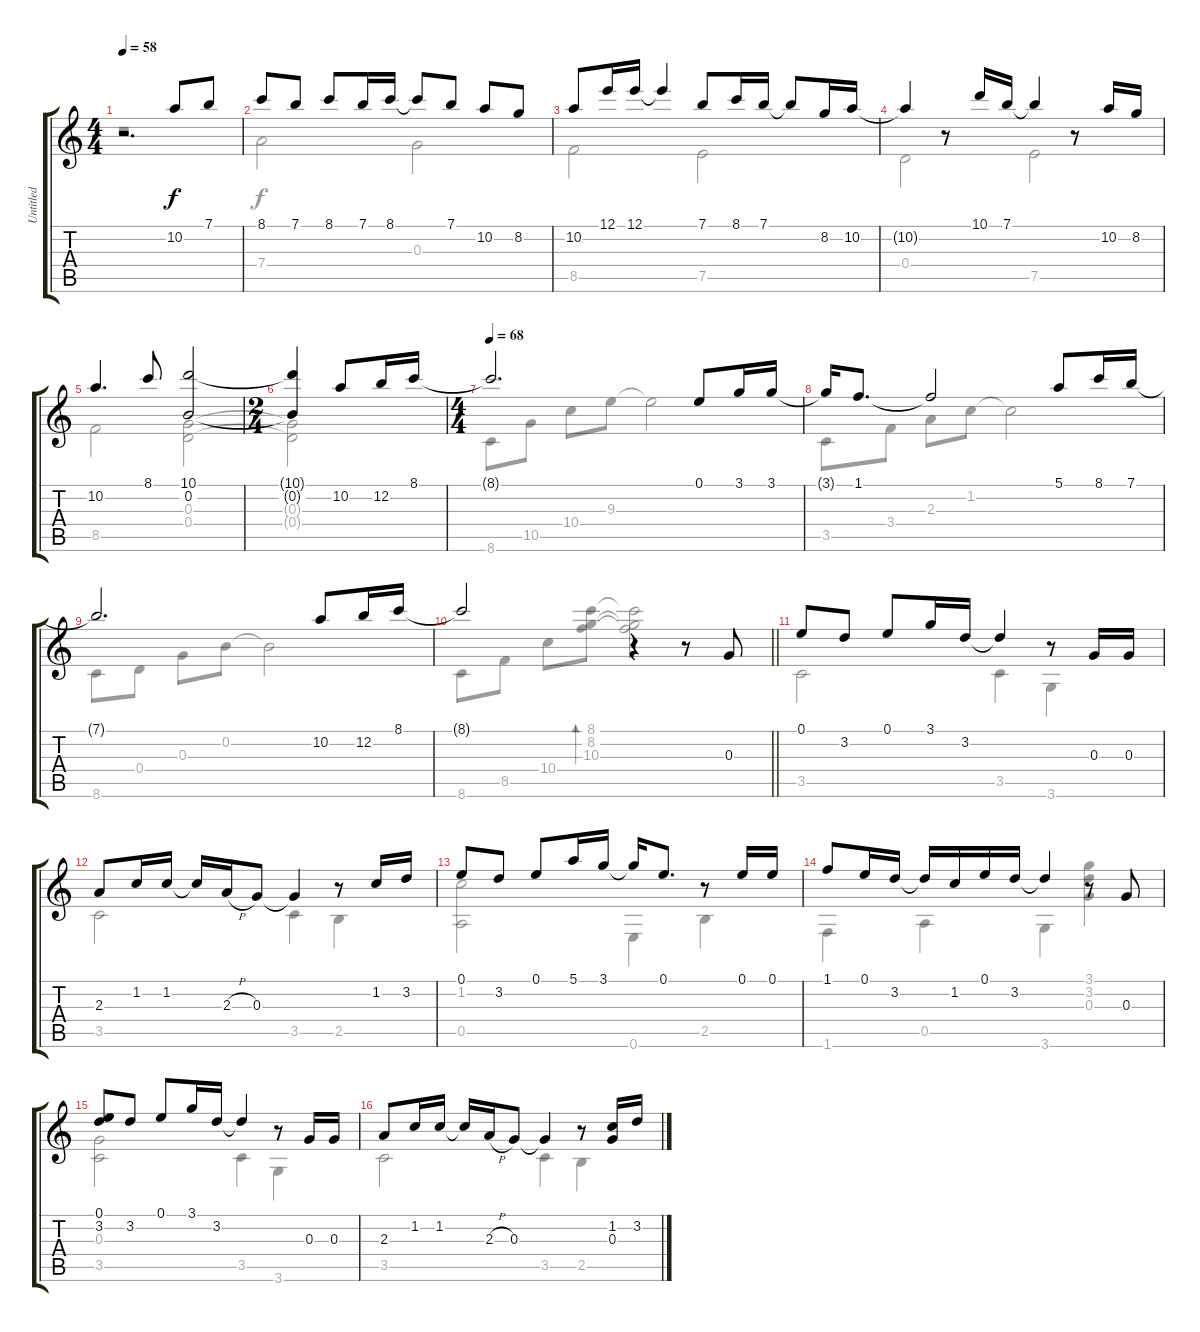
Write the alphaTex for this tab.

\track ("Untitled" "Untitled") {instrument acousticguitarnylon}
\staff {score tabs}
\tuning (E4 B3 G3 D3 A2 E2) {hide}
\voice
\ts (4 4)
\tempo 58
\clef g2
\ks c
r.2{d dy f instrument acousticguitarnylon} 10.2.8 7.1.8 |
8.1.8 7.1.8 8.1.8 7.1.16 8.1.16 8.1{t}.8 7.1.8 10.2.8 8.2.8 |
10.2.8 12.1.16 12.1.16 12.1{t}.4 7.1.8 8.1.16 7.1.16 7.1{t}.8 8.2.16 10.2.16 |
10.2{t}.4 r.8 10.1.16 7.1.16 7.1{t}.4 r.8 10.2.16 8.2.16 |
10.2.4{d} 8.1.8 (10.1 0.2).2 |
\ts (2 4)
(10.1{t} 0.2{t}).4 10.2.8 12.2.16 8.1.16 |
\ts (4 4)
\tempo 68
8.1{t}.2{d} 0.1.8 3.1.16 3.1.16 |
3.1{t}.16 1.1.8{d} 1.1{t}.2 5.1.8 8.1.16 7.1.16 |
7.1{t}.2{d} 10.2.8 12.2.16 8.1.16 |
\barLineRight lightlight
8.1{t}.2 r.4 r.8 0.3.8 |
0.1.8 3.2.8 0.1.8 3.1.16 3.2.16 3.2{t}.4 r.8 0.3.16 0.3.16 |
2.3.8 1.2.16 1.2.16 1.2{t}.16 2.3{h}.16 0.3.8 0.3{t}.4 r.8 1.2.16 3.2.16 |
0.1.8 3.2.8 0.1.8 5.1.16 3.1.16 3.1{t}.16 0.1.8{d} r.8 0.1.16 0.1.16 |
1.1.8 0.1.16 3.2.16 3.2{t}.16 1.2.16 0.1.16 3.2.16 3.2{t}.4 r.8 0.3.8 |
(0.1 3.2).8 3.2.8 0.1.8 3.1.16 3.2.16 3.2{t}.4 r.8 0.3.16 0.3.16 |
2.3.8 1.2.16 1.2.16 1.2{t}.16 2.3{h}.16 0.3.8 0.3{t}.4 r.8 (1.2 0.3).16 3.2.16
\voice
\clef g2
\ottava regular
\simile none
\ks c
r.1{dy f} |
7.4.2 0.3.2 |
8.5.2 7.5.2 |
0.4.2 7.5.2 |
8.5.2 (0.3 0.4).2 |
(0.3{t} 0.4{t}).2 |
8.6.8 10.5.8 10.4.8 9.3.8 9.3{t}.2 |
3.5.8 3.4.8 2.3.8 1.2.8 1.2{t}.2 |
8.6.8 0.4.8 0.3.8 0.2.8 0.2{t}.2 |
\barLineRight lightlight
8.6.8 8.5.8 10.4.8 (8.1 8.2 10.3).8{bd 30} (8.1{t} 8.2{t} 10.3{t}).2 |
3.5.2 3.5.4 3.6.4 |
3.5.2 3.5.4 2.5.4 |
(1.2 0.5).2 0.6.4 2.5.4 |
1.6.4 0.5.4 3.6.4 (3.1 3.2 0.3).4 |
(0.3 3.5).2 3.5.4 3.6.4 |
3.5.2 3.5.4 2.5.4
